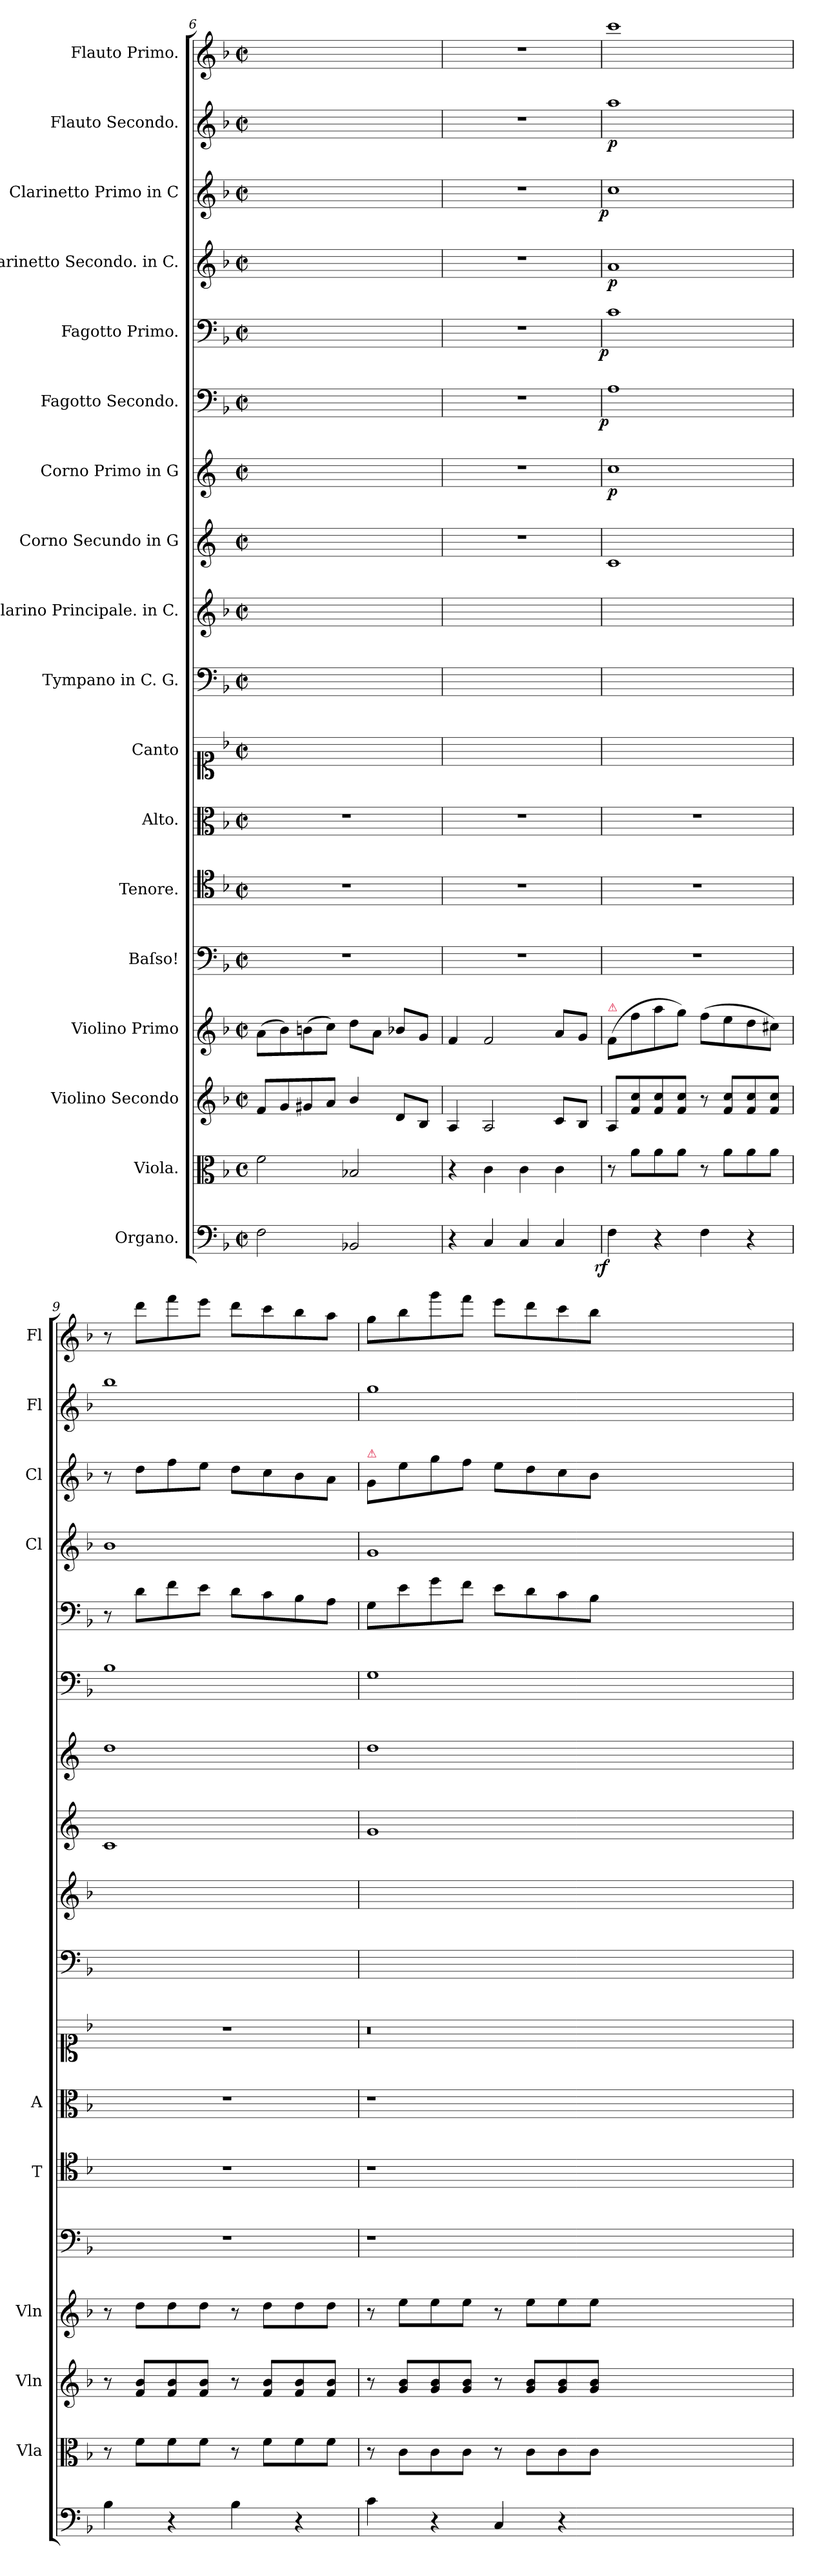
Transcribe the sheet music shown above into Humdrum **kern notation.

**kern	**dynam	**kern	**kern	**kern	**kern	**kern	**kern	**kern	**kern	**kern	**kern	**kern	**dynam	**kern	**dynam	**kern	**dynam	**kern	**dynam	**kern	**dynam	**kern	**dynam	**kern
*part18	*part18	*part17	*part16	*part15	*part14	*part13	*part12	*part11	*part10	*part9	*part8	*part7	*part7	*part6	*part6	*part5	*part5	*part4	*part4	*part3	*part3	*part2	*part2	*part1
*staff18	*staff18	*staff17	*staff16	*staff15	*staff14	*staff13	*staff12	*staff11	*staff10	*staff9	*staff8	*staff7	*staff7	*staff6	*staff6	*staff5	*staff5	*staff4	*staff4	*staff3	*staff3	*staff2	*staff2	*staff1
*I"Organo.	*	*I"Viola.	*I"Violino Secondo	*I"Violino Primo	*I"Baſso!	*I"Tenore.	*I"Alto.	*I"Canto	*I"Tympano in C. G.	*I"Clarino Principale. in C.	*I"Corno Secundo in G	*I"Corno Primo in G	*	*I"Fagotto Secondo.	*	*I"Fagotto Primo.	*	*I"Clarinetto Secondo. in C.	*	*I"Clarinetto Primo in C	*	*I"Flauto Secondo.	*	*I"Flauto Primo.
*	*	*I'Vla	*I'Vln	*I'Vln	*	*I'T	*I'A	*	*	*	*	*	*	*	*	*	*	*I'Cl	*	*I'Cl	*	*I'Fl	*	*I'Fl
*clefF4	*	*clefC3	*clefG2	*clefG2	*clefF4	*clefC4	*clefC3	*clefC1	*clefF4	*clefG2	*clefG2	*clefG2	*	*clefF4	*	*clefF4	*	*clefG2	*	*clefG2	*	*clefG2	*	*clefG2
*	*	*	*	*	*	*	*	*	*	*	*ITrd4c7	*ITrd4c7	*	*	*	*	*	*	*	*	*	*	*	*
*k[b-]	*	*k[b-]	*k[b-]	*k[b-]	*k[b-]	*k[b-]	*k[b-]	*k[b-]	*k[b-]	*k[b-]	*k[b-]	*k[b-]	*	*k[b-]	*	*k[b-]	*	*k[b-]	*	*k[b-]	*	*k[b-]	*	*k[b-]
*F:	*	*F:	*F:	*F:	*F:	*F:	*F:	*F:	*F:	*F:	*F:	*F:	*	*F:	*	*F:	*	*F:	*	*F:	*	*F:	*	*F:
*M2/2	*	*M2/2	*M2/2	*M2/2	*M2/2	*M2/2	*M2/2	*M2/2	*M2/2	*M2/2	*M2/2	*M2/2	*	*M2/2	*	*M2/2	*	*M2/2	*	*M2/2	*	*M2/2	*	*M2/2
*met(c|)	*	*met(c)	*met(c|)	*met(c|)	*met(c|)	*met(c|)	*met(c|)	*met(c|)	*met(c|)	*met(c|)	*met(c|)	*met(c|)	*	*met(c|)	*	*met(c|)	*	*met(c|)	*	*met(c|)	*	*met(c|)	*	*met(c|)
=6	=6	=6	=6	=6	=6	=6	=6	=6	=6	=6	=6	=6	=6	=6	=6	=6	=6	=6	=6	=6	=6	=6	=6	=6
2F\	.	2f\	8f/L	(8a\L	1r	1r	1r	1ryy	1ryy	1ryy	1ryy	1ryy	.	1ryy	.	1ryy	.	1ryy	.	1ryy	.	1ryy	.	1ryy
.	.	.	8g/	8b-\)	.	.	.	.	.	.	.	.	.	.	.	.	.	.	.	.	.	.	.	.
.	.	.	8g#X/	(8bn\	.	.	.	.	.	.	.	.	.	.	.	.	.	.	.	.	.	.	.	.
.	.	.	8a/J	8cc\J)	.	.	.	.	.	.	.	.	.	.	.	.	.	.	.	.	.	.	.	.
2BB-X/	.	2B-X/	4b-/	8dd\L	.	.	.	.	.	.	.	.	.	.	.	.	.	.	.	.	.	.	.	.
.	.	.	.	8a\J	.	.	.	.	.	.	.	.	.	.	.	.	.	.	.	.	.	.	.	.
.	.	.	8d/L	8b-X/L	.	.	.	.	.	.	.	.	.	.	.	.	.	.	.	.	.	.	.	.
.	.	.	8B-/J	8g/J	.	.	.	.	.	.	.	.	.	.	.	.	.	.	.	.	.	.	.	.
=7	=7	=7	=7	=7	=7	=7	=7	=7	=7	=7	=7	=7	=7	=7	=7	=7	=7	=7	=7	=7	=7	=7	=7	=7
4r	.	4r	4A/	4f/	1r	1r	1r	1ryy	1ryy	1ryy	1r	1r	.	1r	.	1r	.	1r	.	1r	.	1r	.	1r
4C/	.	4c\	2A/	2f/	.	.	.	.	.	.	.	.	.	.	.	.	.	.	.	.	.	.	.	.
4C/	.	4c\	.	.	.	.	.	.	.	.	.	.	.	.	.	.	.	.	.	.	.	.	.	.
4C/	.	4c\	8c/L	8a/L	.	.	.	.	.	.	.	.	.	.	.	.	.	.	.	.	.	.	.	.
.	.	.	8B-/J	8g/J	.	.	.	.	.	.	.	.	.	.	.	.	.	.	.	.	.	.	.	.
=8	=8	=8	=8	=8	=8	=8	=8	=8	=8	=8	=8	=8	=8	=8	=8	=8	=8	=8	=8	=8	=8	=8	=8	=8
!	!	!	!	!LO:TX:a:color=crimson:t=⚠	!	!	!	!	!	!	!	!	!	!	!	!	!	!	!	!	!	!	!	!
!	!LO:DY:b:rj	!	!	!	!	!	!	!	!	!	!	!	!	!	!LO:DY:rj	!	!LO:DY:b:rj	!	!	!	!LO:DY:b:rj	!	!	!
4F\	rf	8r	8A/L	(8f/L	1r	1r	1r	1ryy	1ryy	1ryy	1F	1f	p	1A	p	1c	p	1a	p	1cc	p	1aa	p	1ccc
.	.	8a\L	8f/ 8cc/	8ff\	.	.	.	.	.	.	.	.	.	.	.	.	.	.	.	.	.	.	.	.
4r	.	8a\	8f/ 8cc/	8aa\	.	.	.	.	.	.	.	.	.	.	.	.	.	.	.	.	.	.	.	.
.	.	8a\J	8f/ 8cc/J	8gg\J)	.	.	.	.	.	.	.	.	.	.	.	.	.	.	.	.	.	.	.	.
4F\	.	8r	8r	(8ff\L	.	.	.	.	.	.	.	.	.	.	.	.	.	.	.	.	.	.	.	.
.	.	8a\L	8f/ 8cc/L	8ee\	.	.	.	.	.	.	.	.	.	.	.	.	.	.	.	.	.	.	.	.
4r	.	8a\	8f/ 8cc/	8dd\	.	.	.	.	.	.	.	.	.	.	.	.	.	.	.	.	.	.	.	.
.	.	8a\J	8f/ 8cc/J	8cc#X\J)	.	.	.	.	.	.	.	.	.	.	.	.	.	.	.	.	.	.	.	.
=9	=9	=9	=9	=9	=9	=9	=9	=9	=9	=9	=9	=9	=9	=9	=9	=9	=9	=9	=9	=9	=9	=9	=9	=9
4B-\	.	8r	8r	8r	1r	1r	1r	1r	1ryy	1ryy	1F	1g	.	1B-	.	8r	.	1b-	.	8r	.	1bb-	.	8r
.	.	8f\L	8f/ 8b-/L	8dd\L	.	.	.	.	.	.	.	.	.	.	.	8d\L	.	.	.	8dd\L	.	.	.	8ddd\L
4r	.	8f\	8f/ 8b-/	8dd\	.	.	.	.	.	.	.	.	.	.	.	8f\	.	.	.	8ff\	.	.	.	8fff\
.	.	8f\J	8f/ 8b-/J	8dd\J	.	.	.	.	.	.	.	.	.	.	.	8e\J	.	.	.	8ee\J	.	.	.	8eee\J
4B-\	.	8r	8r	8r	.	.	.	.	.	.	.	.	.	.	.	8d\L	.	.	.	8dd\L	.	.	.	8ddd\L
.	.	8f\L	8f/ 8b-/L	8dd\L	.	.	.	.	.	.	.	.	.	.	.	8c\	.	.	.	8cc\	.	.	.	8ccc\
4r	.	8f\	8f/ 8b-/	8dd\	.	.	.	.	.	.	.	.	.	.	.	8B-\	.	.	.	8b-\	.	.	.	8bb-\
.	.	8f\J	8f/ 8b-/J	8dd\J	.	.	.	.	.	.	.	.	.	.	.	8A\J	.	.	.	8a\J	.	.	.	8aa\J
=10	=10	=10	=10	=10	=10	=10	=10	=10	=10	=10	=10	=10	=10	=10	=10	=10	=10	=10	=10	=10	=10	=10	=10	=10
!	!	!	!	!	!	!	!	!	!	!	!	!	!	!	!	!	!	!	!	!LO:TX:a:color=crimson:t=⚠	!	!	!	!
4c\	.	8r	8r	8r	1r	1r	1r	0.r	1ryy	0.ryy	1c	1g	.	1G	.	8G\L	.	1g	.	8g/L	.	1gg	.	8gg\L
.	.	8c\L	8g/ 8b-/L	8ee\L	.	.	.	.	.	.	.	.	.	.	.	8e\	.	.	.	8ee\	.	.	.	8bb-\
4r	.	8c\	8g/ 8b-/	8ee\	.	.	.	.	.	.	.	.	.	.	.	8g\	.	.	.	8gg\	.	.	.	8ggg\
.	.	8c\J	8g/ 8b-/J	8ee\J	.	.	.	.	.	.	.	.	.	.	.	8f\J	.	.	.	8ff\J	.	.	.	8fff\J
4C/	.	8r	8r	8r	.	.	.	.	.	.	.	.	.	.	.	8e\L	.	.	.	8ee\L	.	.	.	8eee\L
.	.	8c\L	8g/ 8b-/L	8ee\L	.	.	.	.	.	.	.	.	.	.	.	8d\	.	.	.	8dd\	.	.	.	8ddd\
4r	.	8c\	8g/ 8b-/	8ee\	.	.	.	.	.	.	.	.	.	.	.	8c\	.	.	.	8cc\	.	.	.	8ccc\
.	.	8c\J	8g/ 8b-/J	8ee\J	.	.	.	.	.	.	.	.	.	.	.	8B-\J	.	.	.	8b-\J	.	.	.	8bb-\J
0ryy	.	0ryy	0ryy	0ryy	0ryy	0ryy	0ryy	.	0ryy	.	0ryy	0ryy	.	0ryy	.	0ryy	.	0ryy	.	0ryy	.	0ryy	.	0ryy
=	=	=	=	=	=	=	=	=	=	=	=	=	=	=	=	=	=	=	=	=	=	=	=	=
*-	*-	*-	*-	*-	*-	*-	*-	*-	*-	*-	*-	*-	*-	*-	*-	*-	*-	*-	*-	*-	*-	*-	*-	*-
